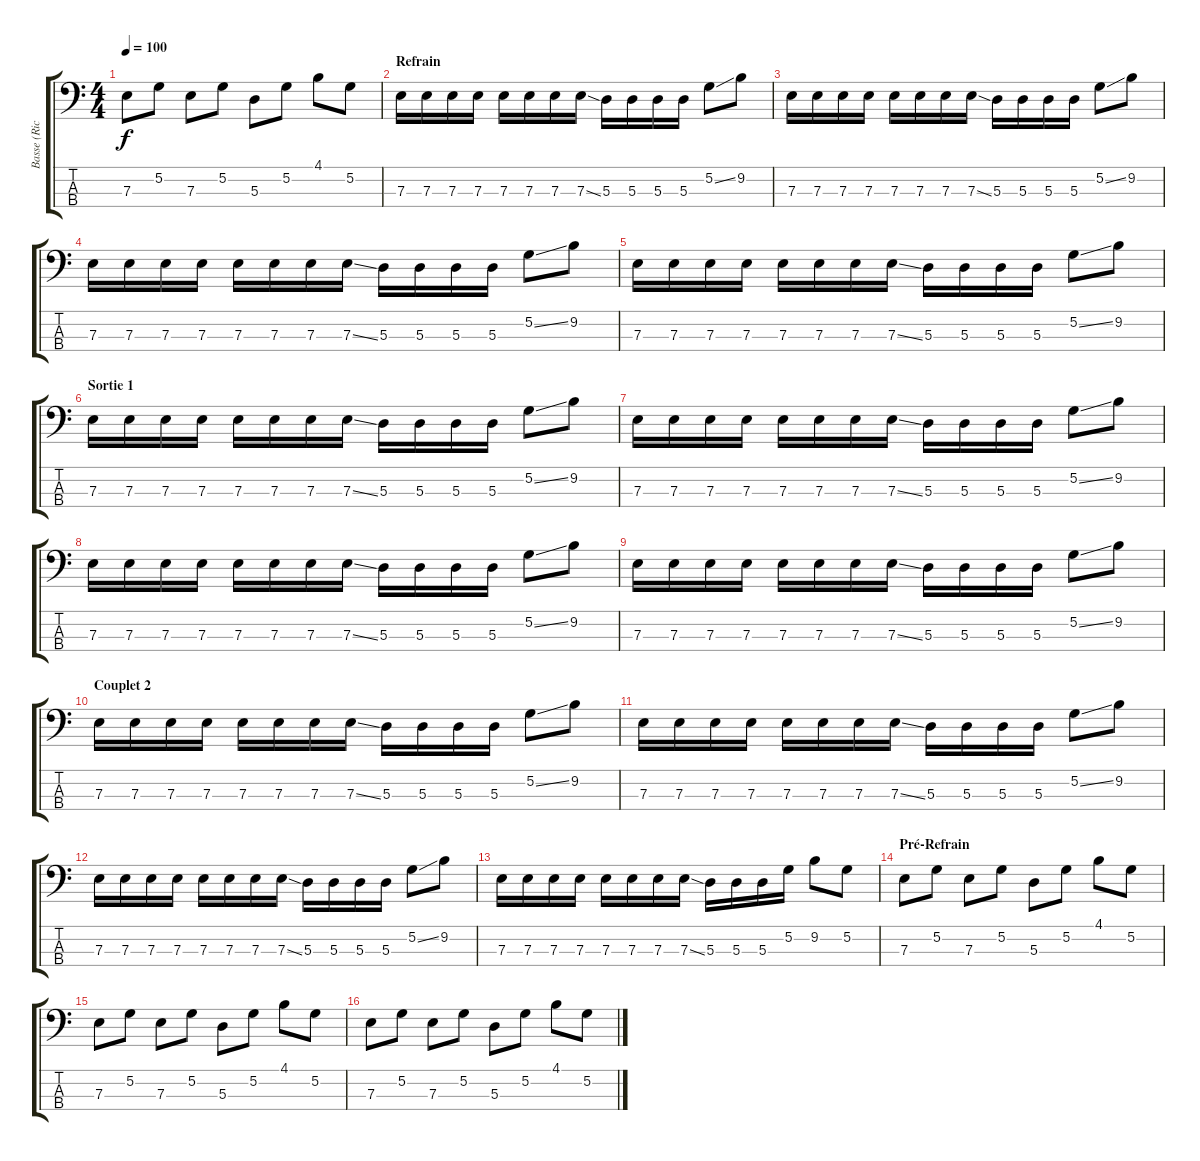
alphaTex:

\track ("Basse (Richard)" "Basse (Ric") {instrument electricbasspick}
\staff {score tabs}
\tuning (G2 D2 A1 E1) {hide}
\ts (4 4)
\tempo 100
\clef f4
\ks c
7.3.8{dy f} 5.2.8 7.3.8 5.2.8 5.3.8 5.2.8 4.1.8 5.2.8 |
\section ("" "Refrain")
7.3.16 7.3.16 7.3.16 7.3.16 7.3.16 7.3.16 7.3.16 7.3{ss}.16 5.3.16 5.3.16 5.3.16 5.3.16 5.2{ss}.8 9.2.8 |
7.3.16 7.3.16 7.3.16 7.3.16 7.3.16 7.3.16 7.3.16 7.3{ss}.16 5.3.16 5.3.16 5.3.16 5.3.16 5.2{ss}.8 9.2.8 |
7.3.16 7.3.16 7.3.16 7.3.16 7.3.16 7.3.16 7.3.16 7.3{ss}.16 5.3.16 5.3.16 5.3.16 5.3.16 5.2{ss}.8 9.2.8 |
7.3.16 7.3.16 7.3.16 7.3.16 7.3.16 7.3.16 7.3.16 7.3{ss}.16 5.3.16 5.3.16 5.3.16 5.3.16 5.2{ss}.8 9.2.8 |
\section ("" "Sortie 1")
7.3.16 7.3.16 7.3.16 7.3.16 7.3.16 7.3.16 7.3.16 7.3{ss}.16 5.3.16 5.3.16 5.3.16 5.3.16 5.2{ss}.8 9.2.8 |
7.3.16 7.3.16 7.3.16 7.3.16 7.3.16 7.3.16 7.3.16 7.3{ss}.16 5.3.16 5.3.16 5.3.16 5.3.16 5.2{ss}.8 9.2.8 |
7.3.16 7.3.16 7.3.16 7.3.16 7.3.16 7.3.16 7.3.16 7.3{ss}.16 5.3.16 5.3.16 5.3.16 5.3.16 5.2{ss}.8 9.2.8 |
7.3.16 7.3.16 7.3.16 7.3.16 7.3.16 7.3.16 7.3.16 7.3{ss}.16 5.3.16 5.3.16 5.3.16 5.3.16 5.2{ss}.8 9.2.8 |
\section ("" "Couplet 2")
7.3.16 7.3.16 7.3.16 7.3.16 7.3.16 7.3.16 7.3.16 7.3{ss}.16 5.3.16 5.3.16 5.3.16 5.3.16 5.2{ss}.8 9.2.8 |
7.3.16 7.3.16 7.3.16 7.3.16 7.3.16 7.3.16 7.3.16 7.3{ss}.16 5.3.16 5.3.16 5.3.16 5.3.16 5.2{ss}.8 9.2.8 |
7.3.16 7.3.16 7.3.16 7.3.16 7.3.16 7.3.16 7.3.16 7.3{ss}.16 5.3.16 5.3.16 5.3.16 5.3.16 5.2{ss}.8 9.2.8 |
7.3.16 7.3.16 7.3.16 7.3.16 7.3.16 7.3.16 7.3.16 7.3{ss}.16 5.3.16 5.3.16 5.3.16 5.2.16 9.2.8 5.2.8 |
\section ("" "Pré-Refrain")
7.3.8 5.2.8 7.3.8 5.2.8 5.3.8 5.2.8 4.1.8 5.2.8 |
7.3.8 5.2.8 7.3.8 5.2.8 5.3.8 5.2.8 4.1.8 5.2.8 |
7.3.8 5.2.8 7.3.8 5.2.8 5.3.8 5.2.8 4.1.8 5.2.8
